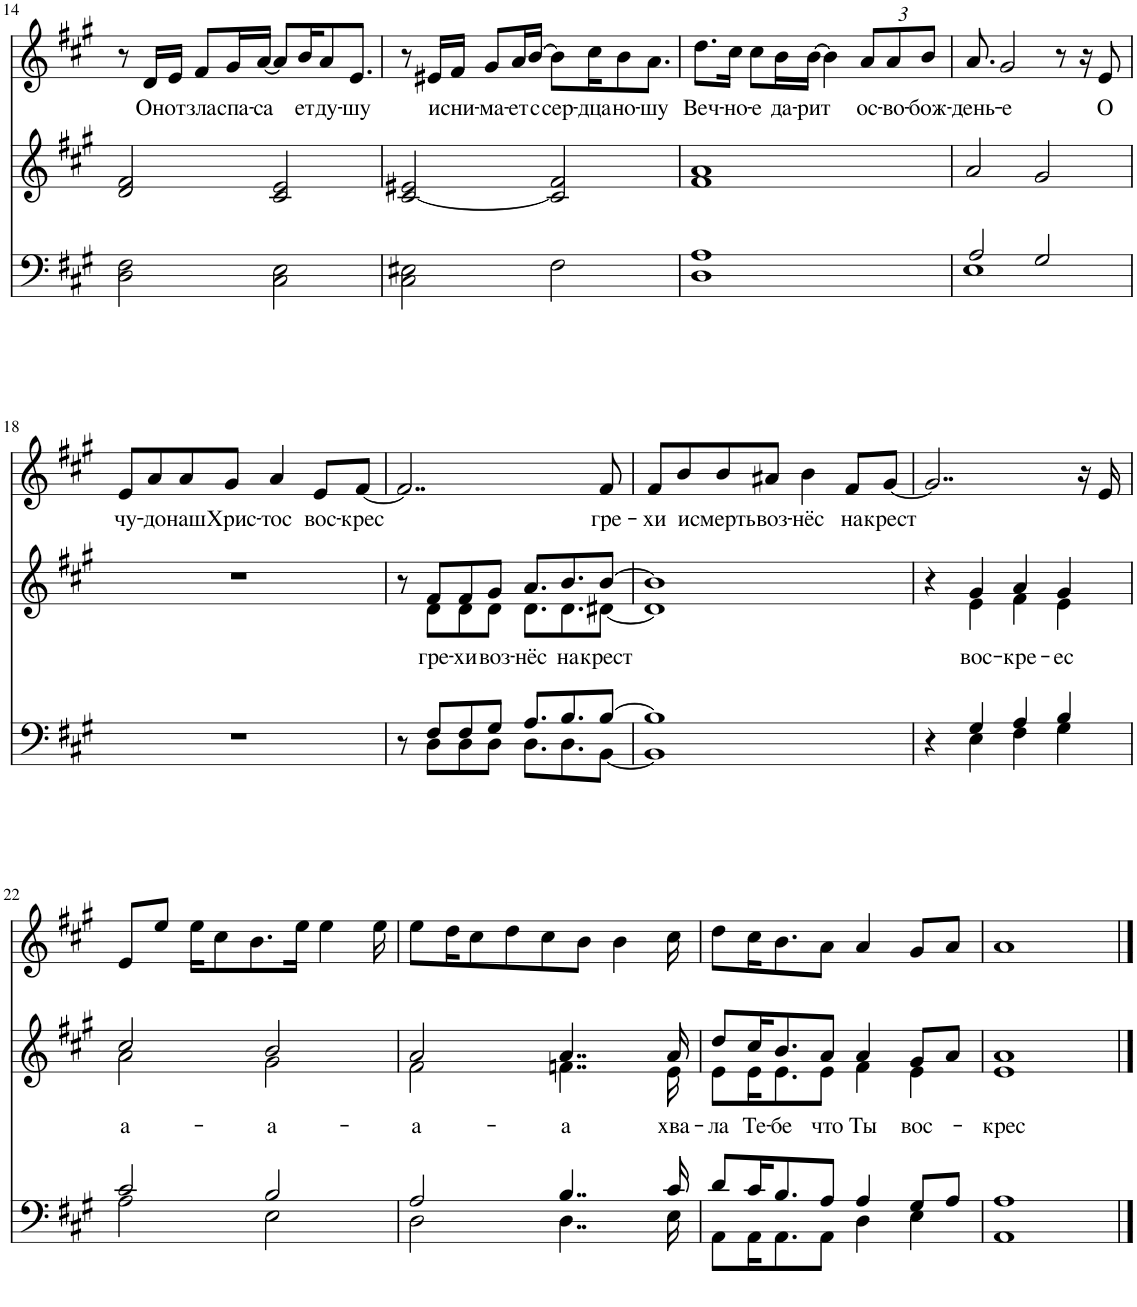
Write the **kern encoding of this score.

**kern	**kern	**text	**kern	**text
*part3	*part2	*part2	*part1	*part1
*staff3	*staff2	*staff2	*staff1	*staff1
*I"Мужчина	*I"Женщина	*	*I"Piano	*
*	*	*	*I'Pno	*
!!LO:PB:g=z
*clefF4	*clefG2	*	*clefG2	*
*k[f#c#g#]	*k[f#c#g#]	*	*k[f#c#g#]	*
*M4/4	*M4/4	*	*M4/4	*
=14	=14	=14	=14	=14
2D\ 2F#\	2d/ 2f#/	.	8r	.
!	!	!	!	!LO:LY:b
.	.	.	16d/LL	Он
!	!	!	!	!LO:LY:b
.	.	.	16e/JJ	от
!	!	!	!	!LO:LY:b
.	.	.	8f#/L	зла
!	!	!	!	!LO:LY:b
.	.	.	16g#/L	спа-
!	!	!	!	!LO:LY:b
.	.	.	[16a/JJ	-са
2C#\ 2E\	2c#/ 2e/	.	8a/L]	.
!	!	!	!	!LO:LY:b
.	.	.	16b/K	ет
!	!	!	!	!LO:LY:b
.	.	.	8a/	ду-
!	!	!	!	!LO:LY:b
.	.	.	8.e/J	-шу
=15	=15	=15	=15	=15
2C#\ 2E#X\	[2c#/ 2e#X/	.	8r	.
!	!	!	!	!LO:LY:b
.	.	.	16e#X/LL	и
!	!	!	!	!LO:LY:b
.	.	.	16f#/JJ	сни-
!	!	!	!	!LO:LY:b
.	.	.	8g#/L	-ма-
!	!	!	!	!LO:LY:b
.	.	.	16a/L	-ет
!	!	!	!	!LO:LY:b
.	.	.	[16b/JJ	с
!	!	!	!	!LO:LY:b
2F#\	2c#/] 2f#/	.	8b\L]	сер-
!	!	!	!	!LO:LY:b
.	.	.	16cc#\K	-дца
!	!	!	!	!LO:LY:b
.	.	.	8b\	но-
!	!	!	!	!LO:LY:b
.	.	.	8.a\J	-шу
=16	=16	=16	=16	=16
!	!	!	!	!LO:LY:b
1D 1A	1f# 1a	.	8.dd\L	Веч-
!	!	!	!	!LO:LY:b
.	.	.	16cc#\Jk	-но-
!	!	!	!	!LO:LY:b
.	.	.	8cc#\L	-е
!	!	!	!	!LO:LY:b
.	.	.	16b\L	да-
!	!	!	!	!LO:LY:b
.	.	.	[16b\JJ	-рит
.	.	.	4b\]	.
*	*	*	*Xbrackettup	*
!	!	!	!	!LO:LY:b
.	.	.	12a/L	ос-
!	!	!	!	!LO:LY:b
.	.	.	12a/	-во-
!	!	!	!	!LO:LY:b
.	.	.	12b/J	-бож-
=17	=17	=17	=17	=17
*^	*	*	*	*
!	!	!	!	!	!LO:LY:b
1E	2A/	2a/	.	8.a/	-день-
!	!	!	!	!	!LO:LY:b
.	.	.	.	2g#/	-е
.	2G#/	2g#/	.	.	.
.	.	.	.	8r	.
.	.	.	.	16r	.
!	!	!	!	!	!LO:LY:b
.	.	.	.	8e/	О
*v	*v	*	*	*	*
!!LO:LB:g=z
=18	=18	=18	=18	=18
!	!	!	!	!LO:LY:b
1r	1r	.	8e/L	чу-
!	!	!	!	!LO:LY:b
.	.	.	8a/	-до
!	!	!	!	!LO:LY:b
.	.	.	8a/	наш
!	!	!	!	!LO:LY:b
.	.	.	8g#/J	Хрис-
!	!	!	!	!LO:LY:b
.	.	.	4a/	-тос
!	!	!	!	!LO:LY:b
.	.	.	8e/L	вос-
!	!	!	!	!LO:LY:b
.	.	.	[8f#/J	-крес
=19	=19	=19	=19	=19
*^	*^	*	*	*
8r	8ryy	8r	8ryy	.	2..f#/]	.
!	!	!	!	!LO:LY:b	!	!
8F#/L	8D\L	8f#/L	8d\L	гре-	.	.
!	!	!	!	!LO:LY:b	!	!
8F#/	8D\	8f#/	8d\	-хи	.	.
!	!	!	!	!LO:LY:b	!	!
8G#/J	8D\J	8g#/J	8d\J	воз-	.	.
!	!	!	!	!LO:LY:b	!	!
8.A/L	8.D\L	8.a/L	8.d\L	-нёс	.	.
!	!	!	!	!LO:LY:b	!	!
8.B/	8.D\	8.b/	8.d\	на	.	.
!	!	!	!	!LO:LY:b	!	!LO:LY:b
[8B/J	[8BB\J	[8b/J	[8d#X\J	крест	8f#/	гре-
=20	=20	=20	=20	=20	=20	=20
!	!	!	!	!	!	!LO:LY:b
1B]	1BB]	1b]	1d#]	.	8f#/L	-хи
!	!	!	!	!	!	!LO:LY:b
.	.	.	.	.	8b/	и
!	!	!	!	!	!	!LO:LY:b
.	.	.	.	.	8b/	смерть
!	!	!	!	!	!	!LO:LY:b
.	.	.	.	.	8a#X/J	воз-
!	!	!	!	!	!	!LO:LY:b
.	.	.	.	.	4b\	-нёс
!	!	!	!	!	!	!LO:LY:b
.	.	.	.	.	8f#/L	на
!	!	!	!	!	!	!LO:LY:b
.	.	.	.	.	[8g#/J	крест
=21	=21	=21	=21	=21	=21	=21
4r	4ryy	4r	4ryy	.	2..g#/]	.
!	!	!	!	!LO:LY:b	!	!
4G#/	4E\	4g#/	4e\	вос-	.	.
!	!	!	!	!LO:LY:b	!	!
4A/	4F#\	4a/	4f#\	-кре-	.	.
!	!	!	!	!LO:LY:b	!	!
4B/	4G#\	4g#/	4e\	-ес	.	.
.	.	.	.	.	16r	.
.	.	.	.	.	16e/	.
!!LO:LB:g=z
=22	=22	=22	=22	=22	=22	=22
!	!	!	!	!LO:LY:b	!	!
2c#/	2A\	2cc#/	2a\	а-	8e/L	.
.	.	.	.	.	8ee/J	.
.	.	.	.	.	16ee\KL	.
.	.	.	.	.	8cc#\	.
.	.	.	.	.	8.b\	.
!	!	!	!	!LO:LY:b	!	!
2B/	2E\	2b/	2g#\	-а-	.	.
.	.	.	.	.	16ee\Jk	.
.	.	.	.	.	4ee\	.
.	.	.	.	.	16ee\	.
=23	=23	=23	=23	=23	=23	=23
!	!	!	!	!LO:LY:b	!	!
2A/	2D\	2a/	2f#\	-а-	8ee\L	.
.	.	.	.	.	16dd\K	.
.	.	.	.	.	8cc#\	.
.	.	.	.	.	8dd\	.
.	.	.	.	.	8cc#\	.
!	!	!	!	!LO:LY:b	!	!
4..B/	4..D\	4..a/	4..fn\	-а	.	.
.	.	.	.	.	8b\J	.
.	.	.	.	.	4b\	.
!	!	!	!	!LO:LY:b	!	!
16c#/	16E\	16a/	16e\	хва-	16cc#\	.
=24	=24	=24	=24	=24	=24	=24
!	!	!	!	!LO:LY:b	!	!
8d/L	8AA\L	8dd/L	8e\L	-ла	8dd\L	.
!	!	!	!	!LO:LY:b	!	!
16c#/K	16AA\K	16cc#/K	16e\K	Те-	16cc#\K	.
!	!	!	!	!LO:LY:b	!	!
8.B/	8.AA\	8.b/	8.e\	-бе	8.b\	.
!	!	!	!	!LO:LY:b	!	!
8A/J	8AA\J	8a/J	8e\J	что	8a\J	.
!	!	!	!	!LO:LY:b	!	!
4A/	4D\	4a/	4f#\	Ты	4a/	.
!	!	!	!	!LO:LY:b	!	!
8G#/L	4E\	8g#/L	4e\	вос-	8g#/L	.
8A/J	.	8a/J	.	.	8a/J	.
=25	=25	=25	=25	=25	=25	=25
!	!	!	!	!LO:LY:b	!	!
1A	1AA	1a	1e	-крес	1a	.
*v	*v	*	*	*	*	*
*	*v	*v	*	*	*
==	==	==	==	==
*-	*-	*-	*-	*-
